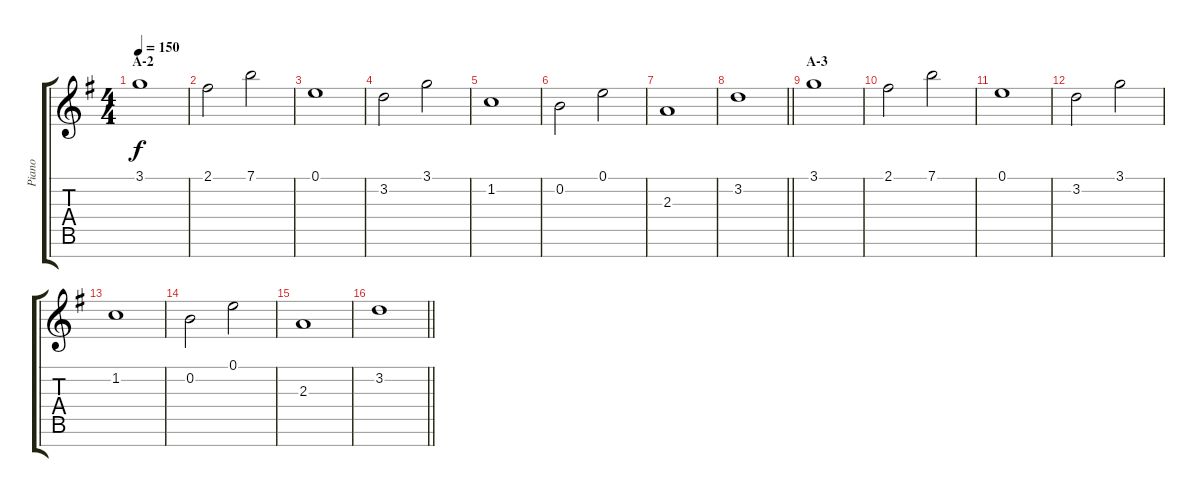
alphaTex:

\track ("Piano" "Piano") {instrument acousticgrandpiano}
\staff {score tabs}
\tuning (E5 B4 G4 D4 A3 E3 B2) {hide}
\ts (4 4)
\section ("" "A-2")
\tempo 150
\clef g2
\ks g
3.1.1{dy f} |
2.1.2 7.1.2 |
0.1.1 |
3.2.2 3.1.2 |
1.2.1 |
0.2.2 0.1.2 |
2.3.1 |
\barLineRight lightlight
3.2.1 |
\section ("" "A-3")
3.1.1 |
2.1.2 7.1.2 |
0.1.1 |
3.2.2 3.1.2 |
1.2.1 |
0.2.2 0.1.2 |
2.3.1 |
\barLineRight lightlight
3.2.1
